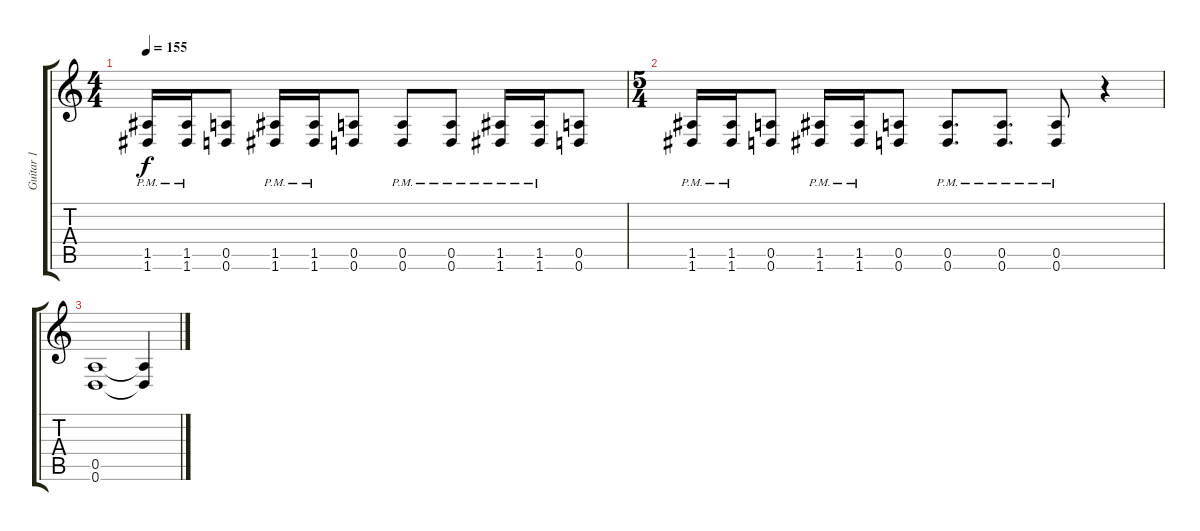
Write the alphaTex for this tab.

\track ("Guitar 1" "Guitar 1") {instrument distortionguitar}
\staff {score tabs}
\tuning (E4 B3 G3 D3 A2 D2) {hide}
\ts (4 4)
\tempo 155
\clef g2
\ks c
(1.5{pm} 1.6{pm}).16{dy f} (1.5{pm} 1.6{pm}).16 (0.5 0.6).8 (1.5{pm} 1.6{pm}).16 (1.5{pm} 1.6{pm}).16 (0.5 0.6).8 (0.5{pm} 0.6{pm}).8 (0.5{pm} 0.6{pm}).8 (1.5{pm} 1.6{pm}).16 (1.5{pm} 1.6{pm}).16 (0.5 0.6).8 |
\ts (5 4)
(1.5{pm} 1.6{pm}).16 (1.5{pm} 1.6{pm}).16 (0.5 0.6).8 (1.5{pm} 1.6{pm}).16 (1.5{pm} 1.6{pm}).16 (0.5 0.6).8 (0.5{pm} 0.6{pm}).8{d} (0.5{pm} 0.6{pm}).8{d} (0.5{pm} 0.6{pm}).8 r.4 |
(0.5 0.6).1 (0.5{t} 0.6{t}).4
